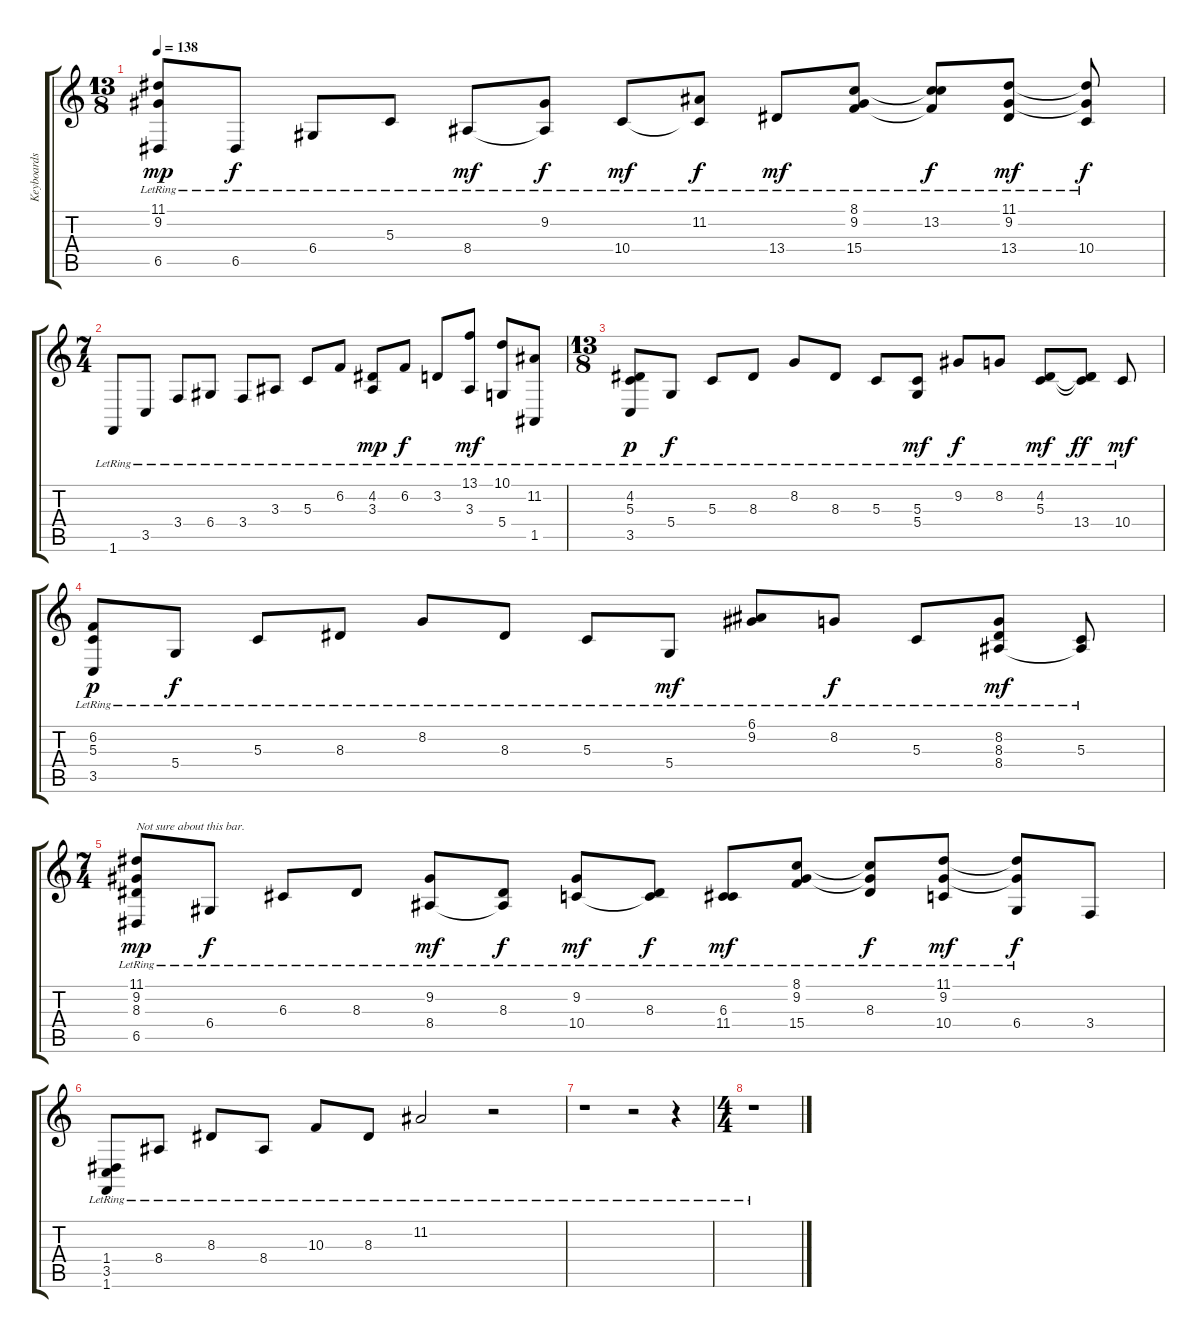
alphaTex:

\track ("Keyboards" "Keyboards") {instrument pad2warm}
\staff {score tabs}
\tuning (E4 B3 G3 D3 A2 E2) {hide}
\ts (13 8)
\tempo 138
\clef g2
\ks c
(11.1 9.2{lr} 6.5{lr}).8{dy mp} 6.5{lr}.8{dy f} 6.4{lr}.8 5.3{lr}.8 8.4{lr}.8{dy mf} (9.2{lr} 8.4{t}).8{dy f} 10.4{lr}.8{dy mf} (11.2{lr} 10.4{t}).8{dy f} 13.4{lr}.8{dy mf} (8.1{lr} 9.2{lr} 15.4{lr}).8 (8.1{t} 13.2{lr} 15.4{t}).8{dy f} (11.1{lr} 9.2{lr} 13.4{lr}).8{dy mf} (11.1{t} 9.2{t} 10.4{lr}).8{dy f} |
\ts (7 4)
1.6{lr}.8 3.5{lr}.8 3.4{lr}.8 6.4{lr}.8 3.4{lr}.8 3.3{lr}.8 5.3{lr}.8 6.2{lr}.8 (4.2{lr} 3.3{lr}).8{dy mp} 6.2{lr}.8{dy f} 3.2{lr}.8 (13.1{lr} 3.3{lr}).8{dy mf} (10.1{lr} 5.4).8 (11.2{lr} 1.5{lr}).8 |
\ts (13 8)
(4.2{lr} 5.3{lr} 3.5{lr}).8{dy p} 5.4{lr}.8{dy f} 5.3{lr}.8 8.3{lr}.8 8.2{lr}.8 8.3{lr}.8 5.3{lr}.8 (5.3{lr} 5.4{lr}).8{dy mf} 9.2{lr}.8{dy f} 8.2{lr}.8 (4.2{lr} 5.3{lr}).8{dy mf} (4.2{t} 5.3{t} 13.4{lr}).8{dy ff} 10.4{lr}.8{dy mf} |
(6.2{lr} 5.3{lr} 3.5{lr}).8{dy p} 5.4{lr}.8{dy f} 5.3{lr}.8 8.3{lr}.8 8.2{lr}.8 8.3{lr}.8 5.3{lr}.8 5.4{lr}.8{dy mf} (6.1{lr} 9.2{lr}).8 8.2{lr}.8{dy f} 5.3{lr}.8 (8.2{lr} 8.3 8.4).8{dy mf} (5.3{lr} 8.4{t}).8 |
\ts (7 4)
(11.1 9.2{lr} 8.3{lr} 6.5{lr}).8{txt "Not sure about this bar." dy mp} 6.4{lr}.8{dy f} 6.3{lr}.8 8.3{lr}.8 (9.2{lr} 8.4{lr}).8{dy mf} (8.3{lr} 8.4{t}).8{dy f} (9.2{lr} 10.4{lr}).8{dy mf} (8.3{lr} 10.4{t}).8{dy f} (6.3{lr} 11.4{lr}).8{dy mf} (8.1{lr} 9.2{lr} 15.4).8 (8.1{t} 9.2{t} 8.3{lr}).8{dy f} (11.1{lr} 9.2{lr} 10.4{lr}).8{dy mf} (11.1{t} 9.2{t} 6.4{lr}).8{dy f} 3.4.8 |
(1.4{lr} 3.5{lr} 1.6{lr}).8 8.4{lr}.8 8.3{lr}.8 8.4{lr}.8 10.3{lr}.8 8.3{lr}.8 11.2{lr}.2 r.2 |
r.1 r.2 r.4 |
\ts (4 4)
r.1
